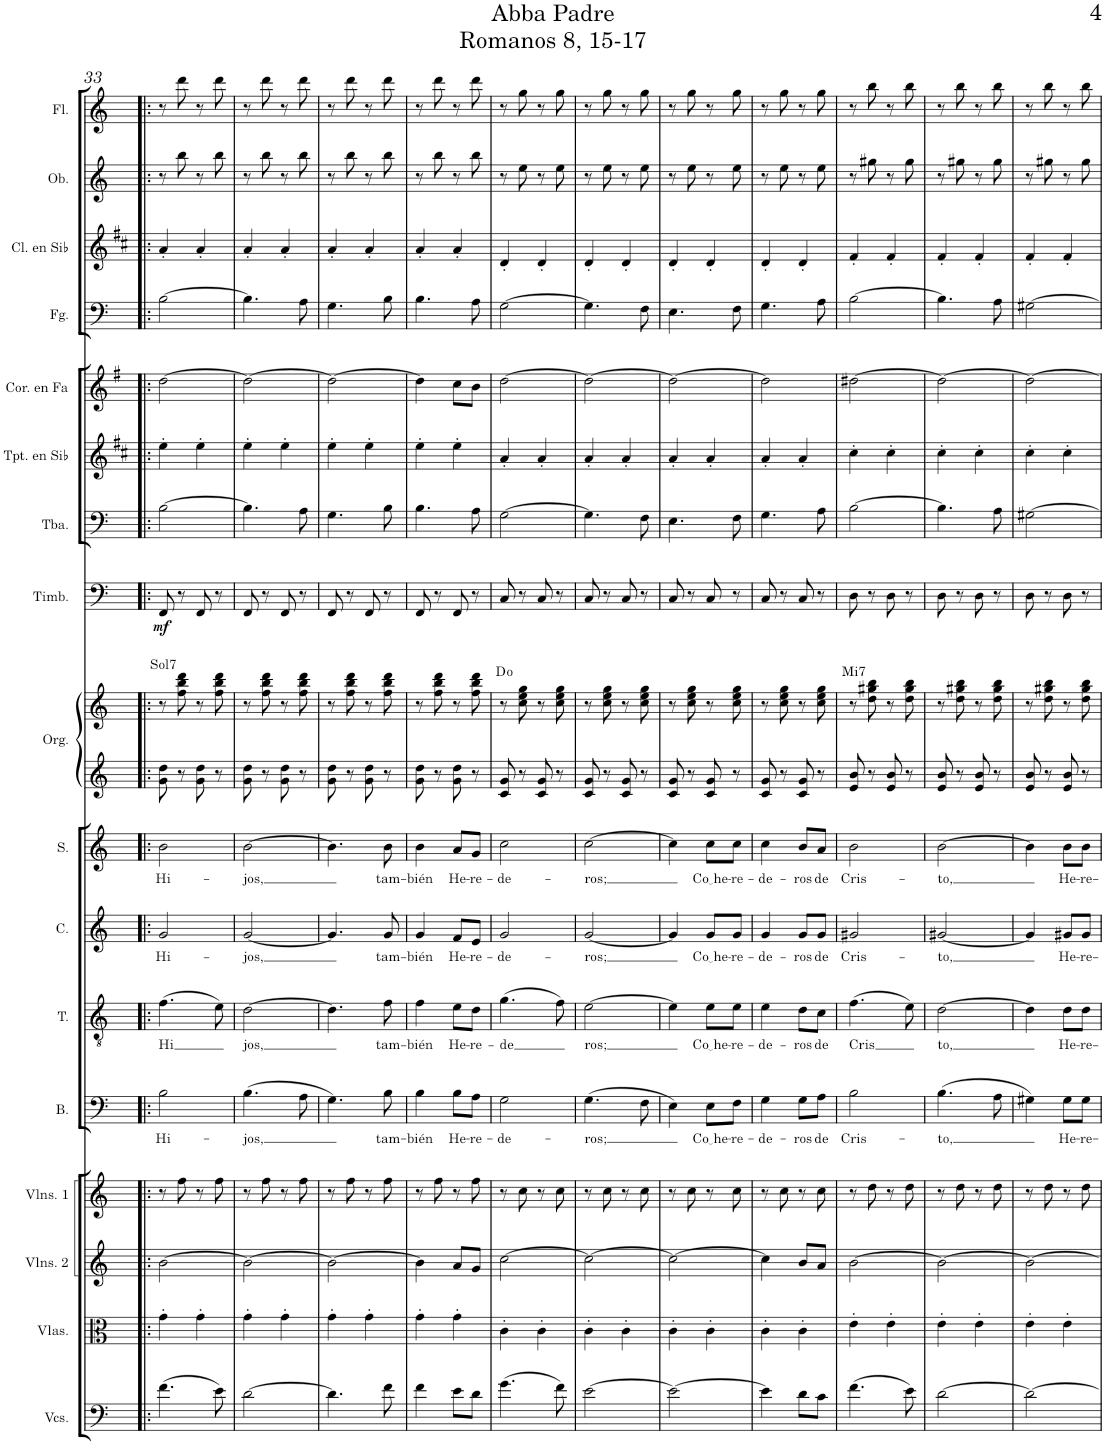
**kern	**kern	**kern	**kern	**kern	**text	**kern	**text	**kern	**text	**kern	**text	**kern	**kern	**harte	**kern	**dynam	**kern	**kern	**kern	**kern	**kern	**kern	**kern
*part17	*part16	*part15	*part14	*part13	*part13	*part12	*part12	*part11	*part11	*part10	*part10	*part9	*part9	*part9	*part8	*part8	*part7	*part6	*part5	*part4	*part3	*part2	*part1
*staff18	*staff17	*staff16	*staff15	*staff14	*staff14	*staff13	*staff13	*staff12	*staff12	*staff11	*staff11	*staff10	*staff9	*	*staff8	*staff8	*staff7	*staff6	*staff5	*staff4	*staff3	*staff2	*staff1
*I"Violonchelos	*I"Violas	*I"Violines 2	*I"Violines 1	*I"Bajo	*	*I"Tenor	*	*I"Contralto	*	*I"Soprano	*	*I"Órgano	*	*	*I"Timbales	*	*I"Tuba	*I"Trompeta en Sib	*I"Trompa en Fa	*I"Fagot	*I"Clarinete en Sib	*I"Oboe	*I"Flauta
*I'Vcs.	*I'Vlas.	*I'Vlns. 2	*I'Vlns. 1	*I'B.	*	*I'T.	*	*I'C.	*	*I'S.	*	*	*	*	*I'Timb.	*	*I'Tba.	*I'Tpt. en Sib	*	*I'Fg.	*I'Cl. en Sib	*I'Ob.	*I'Fl.
!!LO:PB:g=z
*clefF4	*clefC3	*clefG2	*clefG2	*clefF4	*	*clefGv2	*	*clefG2	*	*clefG2	*	*clefG2	*clefG2	*	*clefF4	*	*clefF4	*clefG2	*clefG2	*clefF4	*clefG2	*clefG2	*clefG2
*	*	*	*	*	*	*	*	*	*	*	*	*	*	*	*	*	*	*Trd1c2	*Trd4c7	*	*Trd1c2	*	*
*k[]	*k[]	*k[]	*k[]	*k[]	*	*k[]	*	*k[]	*	*k[]	*	*k[]	*k[]	*	*k[]	*	*k[]	*k[f#c#]	*k[f#]	*k[]	*k[f#c#]	*k[]	*k[]
*M2/4	*M2/4	*M2/4	*M2/4	*M2/4	*	*M2/4	*	*M2/4	*	*M2/4	*	*M2/4	*M2/4	*	*M2/4	*	*M2/4	*M2/4	*M2/4	*M2/4	*M2/4	*M2/4	*M2/4
=33!|:	=33!|:	=33!|:	=33!|:	=33!|:	=33!|:	=33!|:	=33!|:	=33!|:	=33!|:	=33!|:	=33!|:	=33!|:	=33!|:	=33!|:	=33!|:	=33!|:	=33!|:	=33!|:	=33!|:	=33!|:	=33!|:	=33!|:	=33!|:
!	!	!	!	!	!LO:LY:b	!	!LO:LY:b	!	!LO:LY:b	!	!LO:LY:b	!	!	!LO:H:kt=Sol7	!	!LO:DY:b	!	!	!	!	!	!	!
(4.f\	4g'\	[2b\	8r	2B\	Hi-	(4.f\	Hi	2g/	Hi-	2b\	Hi-	8g\ 8dd\	8r	N	8FF/	mf	[2B\	4ee'\	[2dd\	[2B\	4a'/	8r	8r
.	.	.	8ff\	.	.	.	.	.	.	.	.	8r	8ff\ 8bb\ 8ddd\	.	8r	.	.	.	.	.	.	8bb\	8ddd\
.	4g'\	.	8r	.	.	.	.	.	.	.	.	8g\ 8dd\	8r	.	8FF/	.	.	4ee'\	.	.	4a'/	8r	8r
8e\)	.	.	8ff\	.	.	8e\)	.	.	.	.	.	8r	8ff\ 8bb\ 8ddd\	.	8r	.	.	.	.	.	.	8bb\	8ddd\
=34	=34	=34	=34	=34	=34	=34	=34	=34	=34	=34	=34	=34	=34	=34	=34	=34	=34	=34	=34	=34	=34	=34	=34
!	!	!	!	!	!LO:LY:b	!	!LO:LY:b	!	!LO:LY:b	!	!LO:LY:b	!	!	!	!	!	!	!	!	!	!	!	!
[2d\	4g'\	2b\_	8r	(4.B\	-jos,	[2d\	-jos,	[2g/	-jos,	[2b\	-jos,	8g\ 8dd\	8r	.	8FF/	.	4.B\]	4ee'\	2dd\_	4.B\]	4a'/	8r	8r
.	.	.	8ff\	.	.	.	.	.	.	.	.	8r	8ff\ 8bb\ 8ddd\	.	8r	.	.	.	.	.	.	8bb\	8ddd\
.	4g'\	.	8r	.	.	.	.	.	.	.	.	8g\ 8dd\	8r	.	8FF/	.	.	4ee'\	.	.	4a'/	8r	8r
.	.	.	8ff\	8A\	.	.	.	.	.	.	.	8r	8ff\ 8bb\ 8ddd\	.	8r	.	8A\	.	.	8A\	.	8bb\	8ddd\
=35	=35	=35	=35	=35	=35	=35	=35	=35	=35	=35	=35	=35	=35	=35	=35	=35	=35	=35	=35	=35	=35	=35	=35
4.d\]	4g'\	2b\_	8r	4.G\)	.	4.d\]	.	4.g/]	.	4.b\]	.	8g\ 8dd\	8r	.	8FF/	.	4.G\	4ee'\	2dd\_	4.G\	4a'/	8r	8r
.	.	.	8ff\	.	.	.	.	.	.	.	.	8r	8ff\ 8bb\ 8ddd\	.	8r	.	.	.	.	.	.	8bb\	8ddd\
.	4g'\	.	8r	.	.	.	.	.	.	.	.	8g\ 8dd\	8r	.	8FF/	.	.	4ee'\	.	.	4a'/	8r	8r
!	!	!	!	!	!LO:LY:b	!	!LO:LY:b	!	!LO:LY:b	!	!LO:LY:b	!	!	!	!	!	!	!	!	!	!	!	!
8f\	.	.	8ff\	8B\	tam-	8f\	tam-	8g/	tam-	8b\	tam-	8r	8ff\ 8bb\ 8ddd\	.	8r	.	8B\	.	.	8B\	.	8bb\	8ddd\
=36	=36	=36	=36	=36	=36	=36	=36	=36	=36	=36	=36	=36	=36	=36	=36	=36	=36	=36	=36	=36	=36	=36	=36
!	!	!	!	!	!LO:LY:b	!	!LO:LY:b	!	!LO:LY:b	!	!LO:LY:b	!	!	!	!	!	!	!	!	!	!	!	!
4f\	4g'\	4b\]	8r	4B\	-bién	4f\	-bién	4g/	-bién	4b\	-bién	8g\ 8dd\	8r	.	8FF/	.	4.B\	4ee'\	4dd\]	4.B\	4a'/	8r	8r
.	.	.	8ff\	.	.	.	.	.	.	.	.	8r	8ff\ 8bb\ 8ddd\	.	8r	.	.	.	.	.	.	8bb\	8ddd\
!	!	!	!	!	!LO:LY:b	!	!LO:LY:b	!	!LO:LY:b	!	!LO:LY:b	!	!	!	!	!	!	!	!	!	!	!	!
8e\L	4g'\	8a/L	8r	8B\L	He-	8e\L	He-	8f/L	He-	8a/L	He-	8g\ 8dd\	8r	.	8FF/	.	.	4ee'\	8cc\L	.	4a'/	8r	8r
!	!	!	!	!	!LO:LY:b	!	!LO:LY:b	!	!LO:LY:b	!	!LO:LY:b	!	!	!	!	!	!	!	!	!	!	!	!
8d\J	.	8g/J	8ff\	8A\J	-re-	8d\J	-re-	8e/J	-re-	8g/J	-re-	8r	8ff\ 8bb\ 8ddd\	.	8r	.	8A\	.	8b\J	8A\	.	8bb\	8ddd\
=37	=37	=37	=37	=37	=37	=37	=37	=37	=37	=37	=37	=37	=37	=37	=37	=37	=37	=37	=37	=37	=37	=37	=37
!	!	!	!	!	!LO:LY:b	!	!LO:LY:b	!	!LO:LY:b	!	!LO:LY:b	!	!	!	!	!	!	!	!	!	!	!	!
(4.g\	4c'\	[2cc\	8r	2G\	-de-	(4.g\	-de	2g/	-de-	2cc\	-de-	8c/ 8g/	8r	D:dim	8C/	.	[2G\	4a'/	[2dd\	[2G\	4d'/	8r	8r
.	.	.	8cc\	.	.	.	.	.	.	.	.	8r	8cc\ 8ee\ 8gg\	.	8r	.	.	.	.	.	.	8ee\	8gg\
.	4c'\	.	8r	.	.	.	.	.	.	.	.	8c/ 8g/	8r	.	8C/	.	.	4a'/	.	.	4d'/	8r	8r
8f\)	.	.	8cc\	.	.	8f\)	.	.	.	.	.	8r	8cc\ 8ee\ 8gg\	.	8r	.	.	.	.	.	.	8ee\	8gg\
=38	=38	=38	=38	=38	=38	=38	=38	=38	=38	=38	=38	=38	=38	=38	=38	=38	=38	=38	=38	=38	=38	=38	=38
!	!	!	!	!	!LO:LY:b	!	!LO:LY:b	!	!LO:LY:b	!	!LO:LY:b	!	!	!	!	!	!	!	!	!	!	!	!
[2e\	4c'\	2cc\_	8r	(4.G\	-ros;	[2e\	ros;	[2g/	-ros;	[2cc\	-ros;	8c/ 8g/	8r	.	8C/	.	4.G\]	4a'/	2dd\_	4.G\]	4d'/	8r	8r
.	.	.	8cc\	.	.	.	.	.	.	.	.	8r	8cc\ 8ee\ 8gg\	.	8r	.	.	.	.	.	.	8ee\	8gg\
.	4c'\	.	8r	.	.	.	.	.	.	.	.	8c/ 8g/	8r	.	8C/	.	.	4a'/	.	.	4d'/	8r	8r
.	.	.	8cc\	8F\	.	.	.	.	.	.	.	8r	8cc\ 8ee\ 8gg\	.	8r	.	8F\	.	.	8F\	.	8ee\	8gg\
=39	=39	=39	=39	=39	=39	=39	=39	=39	=39	=39	=39	=39	=39	=39	=39	=39	=39	=39	=39	=39	=39	=39	=39
2e\_	4c'\	2cc\_	8r	4E\)	.	4e\]	.	4g/]	.	4cc\]	.	8c/ 8g/	8r	.	8C/	.	4.E\	4a'/	2dd\_	4.E\	4d'/	8r	8r
.	.	.	8cc\	.	.	.	.	.	.	.	.	8r	8cc\ 8ee\ 8gg\	.	8r	.	.	.	.	.	.	8ee\	8gg\
!	!	!	!	!	!LO:LY:b	!	!LO:LY:b	!	!LO:LY:b	!	!LO:LY:b	!	!	!	!	!	!	!	!	!	!	!	!
.	4c'\	.	8r	8E\L	Co he	8e\L	Co he	8g/L	Co he	8cc\L	Co he	8c/ 8g/	8r	.	8C/	.	.	4a'/	.	.	4d'/	8r	8r
!	!	!	!	!	!LO:LY:b	!	!LO:LY:b	!	!LO:LY:b	!	!LO:LY:b	!	!	!	!	!	!	!	!	!	!	!	!
.	.	.	8cc\	8F\J	-re-	8e\J	-re-	8g/J	-re-	8cc\J	-re-	8r	8cc\ 8ee\ 8gg\	.	8r	.	8F\	.	.	8F\	.	8ee\	8gg\
=40	=40	=40	=40	=40	=40	=40	=40	=40	=40	=40	=40	=40	=40	=40	=40	=40	=40	=40	=40	=40	=40	=40	=40
!	!	!	!	!	!LO:LY:b	!	!LO:LY:b	!	!LO:LY:b	!	!LO:LY:b	!	!	!	!	!	!	!	!	!	!	!	!
4e\]	4c'\	4cc\]	8r	4G\	-de-	4e\	-de-	4g/	-de-	4cc\	-de-	8c/ 8g/	8r	.	8C/	.	4.G\	4a'/	2dd\]	4.G\	4d'/	8r	8r
.	.	.	8cc\	.	.	.	.	.	.	.	.	8r	8cc\ 8ee\ 8gg\	.	8r	.	.	.	.	.	.	8ee\	8gg\
!	!	!	!	!	!LO:LY:b	!	!LO:LY:b	!	!LO:LY:b	!	!LO:LY:b	!	!	!	!	!	!	!	!	!	!	!	!
8d\L	4c'\	8b/L	8r	8G\L	-ros	8d\L	-ros	8g/L	-ros	8b/L	-ros	8c/ 8g/	8r	.	8C/	.	.	4a'/	.	.	4d'/	8r	8r
!	!	!	!	!	!LO:LY:b	!	!LO:LY:b	!	!LO:LY:b	!	!LO:LY:b	!	!	!	!	!	!	!	!	!	!	!	!
8c\J	.	8a/J	8cc\	8A\J	de	8c\J	de	8g/J	de	8a/J	de	8r	8cc\ 8ee\ 8gg\	.	8r	.	8A\	.	.	8A\	.	8ee\	8gg\
=41	=41	=41	=41	=41	=41	=41	=41	=41	=41	=41	=41	=41	=41	=41	=41	=41	=41	=41	=41	=41	=41	=41	=41
!	!	!	!	!	!LO:LY:b	!	!LO:LY:b	!	!LO:LY:b	!	!LO:LY:b	!	!	!LO:H:kt=Mi7	!	!	!	!	!	!	!	!	!
(4.f\	4e'\	[2b\	8r	2B\	Cris-	(4.f\	Cris	2g#X/	Cris-	2b\	Cris-	8e/ 8b/	8r	N	8D\	.	[2B\	4cc#'\	[2dd#X\	[2B\	4f#'/	8r	8r
.	.	.	8dd\	.	.	.	.	.	.	.	.	8r	8dd\ 8gg#X\ 8bb\	.	8r	.	.	.	.	.	.	8gg#X\	8bb\
.	4e'\	.	8r	.	.	.	.	.	.	.	.	8e/ 8b/	8r	.	8D\	.	.	4cc#'\	.	.	4f#'/	8r	8r
8e\)	.	.	8dd\	.	.	8e\)	.	.	.	.	.	8r	8dd\ 8gg#\ 8bb\	.	8r	.	.	.	.	.	.	8gg#\	8bb\
=42	=42	=42	=42	=42	=42	=42	=42	=42	=42	=42	=42	=42	=42	=42	=42	=42	=42	=42	=42	=42	=42	=42	=42
!	!	!	!	!	!LO:LY:b	!	!LO:LY:b	!	!LO:LY:b	!	!LO:LY:b	!	!	!	!	!	!	!	!	!	!	!	!
[2d\	4e'\	2b\_	8r	(4.B\	-to,	[2d\	to,	[2g#X/	-to,	[2b\	-to,	8e/ 8b/	8r	.	8D\	.	4.B\]	4cc#'\	2dd#\_	4.B\]	4f#'/	8r	8r
.	.	.	8dd\	.	.	.	.	.	.	.	.	8r	8dd\ 8gg#X\ 8bb\	.	8r	.	.	.	.	.	.	8gg#X\	8bb\
.	4e'\	.	8r	.	.	.	.	.	.	.	.	8e/ 8b/	8r	.	8D\	.	.	4cc#'\	.	.	4f#'/	8r	8r
.	.	.	8dd\	8A\	.	.	.	.	.	.	.	8r	8dd\ 8gg#\ 8bb\	.	8r	.	8A\	.	.	8A\	.	8gg#\	8bb\
=43	=43	=43	=43	=43	=43	=43	=43	=43	=43	=43	=43	=43	=43	=43	=43	=43	=43	=43	=43	=43	=43	=43	=43
2d\_	4e'\	2b\_	8r	4G#X\)	.	4d\]	.	4g#/]	.	4b\]	.	8e/ 8b/	8r	.	8D\	.	[2G#X\	4cc#'\	2dd#\_	[2G#X\	4f#'/	8r	8r
.	.	.	8dd\	.	.	.	.	.	.	.	.	8r	8dd\ 8gg#X\ 8bb\	.	8r	.	.	.	.	.	.	8gg#X\	8bb\
!	!	!	!	!	!LO:LY:b	!	!LO:LY:b	!	!LO:LY:b	!	!LO:LY:b	!	!	!	!	!	!	!	!	!	!	!	!
.	4e'\	.	8r	8G#\L	He-	8d\L	He-	8g#X/L	He-	8b\L	He-	8e/ 8b/	8r	.	8D\	.	.	4cc#'\	.	.	4f#'/	8r	8r
!	!	!	!	!	!LO:LY:b	!	!LO:LY:b	!	!LO:LY:b	!	!LO:LY:b	!	!	!	!	!	!	!	!	!	!	!	!
.	.	.	8dd\	8G#\J	-re-	8d\J	-re-	8g#/J	-re-	8b\J	-re-	8r	8dd\ 8gg#\ 8bb\	.	8r	.	.	.	.	.	.	8gg#\	8bb\
=	=	=	=	=	=	=	=	=	=	=	=	=	=	=	=	=	=	=	=	=	=	=	=
*-	*-	*-	*-	*-	*-	*-	*-	*-	*-	*-	*-	*-	*-	*-	*-	*-	*-	*-	*-	*-	*-	*-	*-
